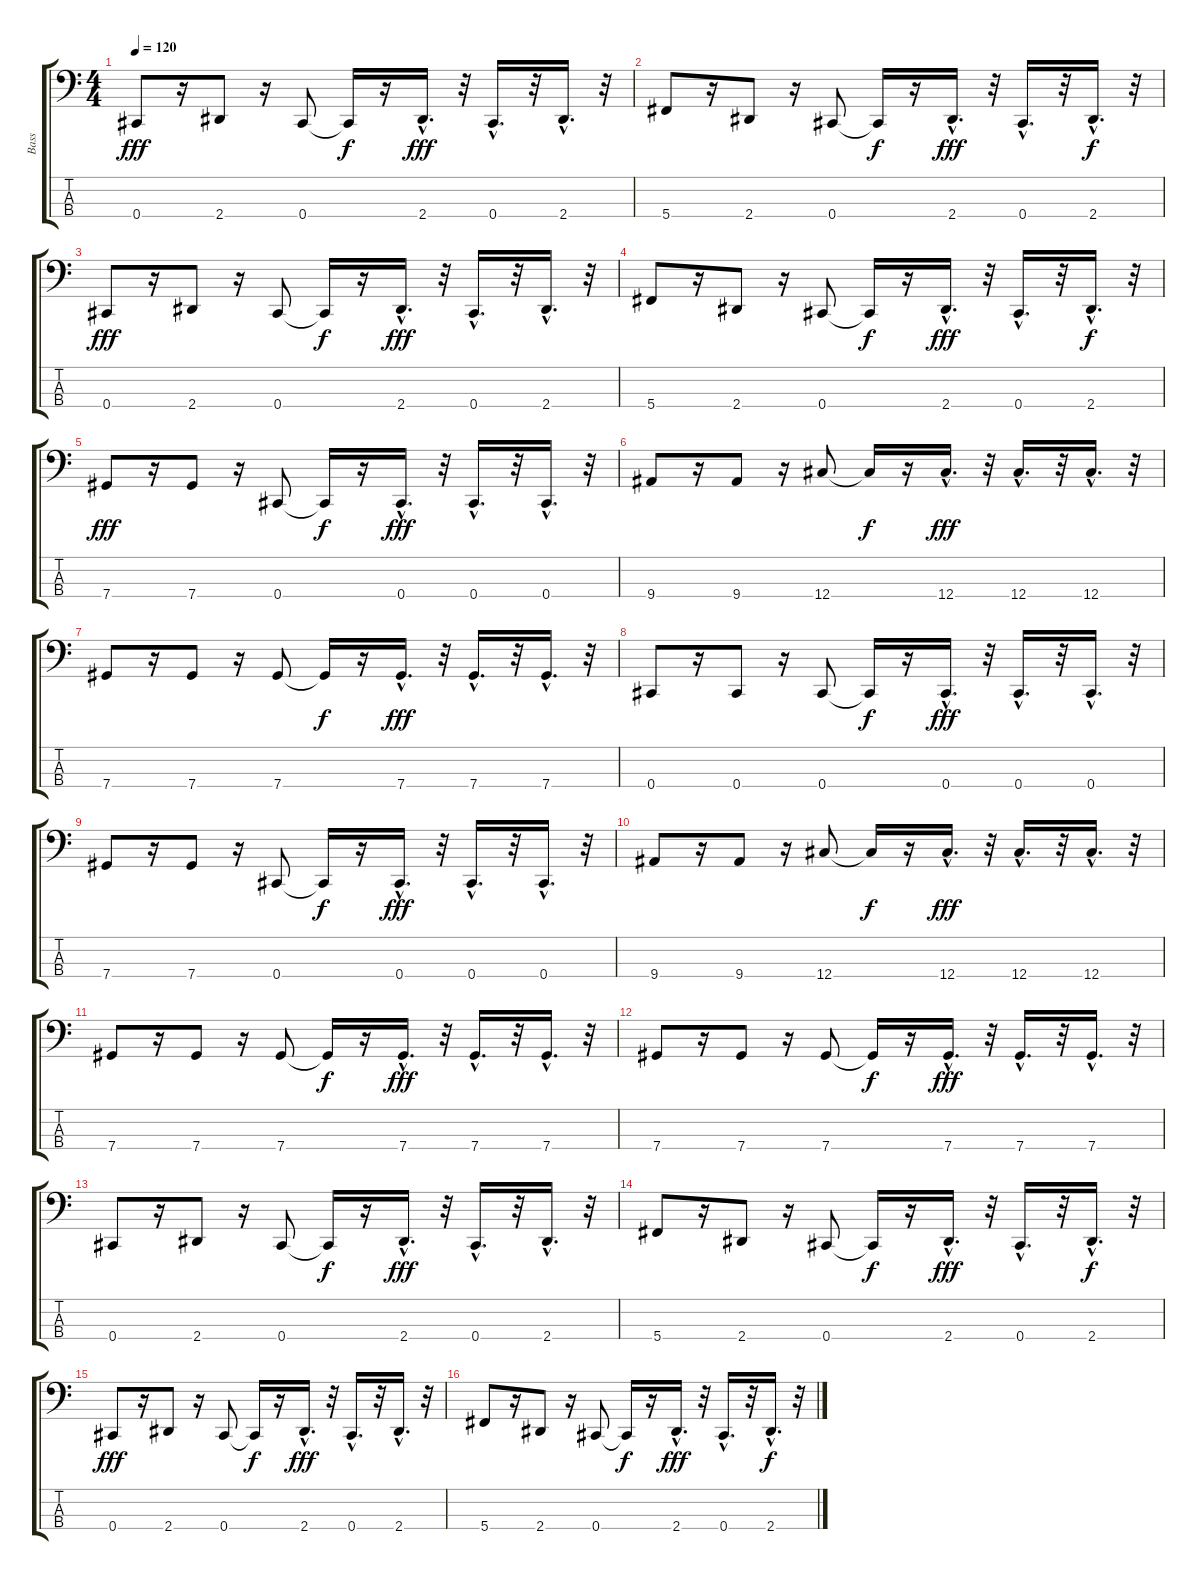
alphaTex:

\track ("Bass" "Bass") {instrument electricbassfinger}
\staff {score tabs}
\tuning (G2 D2 A1 Db1) {hide}
\ts (4 4)
\tempo 120
\clef f4
\ks c
0.4.8{dy fff} r.16 2.4.8 r.16 0.4.8 0.4{t}.16{dy f} r.16 2.4{hac}.16{d dy fff} r.32 0.4{hac}.16{d} r.32 2.4{hac}.16{d} r.32 |
5.4.8 r.16 2.4.8 r.16 0.4.8 0.4{t}.16{dy f} r.16 2.4{hac}.16{d dy fff} r.32 0.4{hac}.16{d} r.32 2.4{hac}.16{d dy f} r.32 |
0.4.8{dy fff} r.16 2.4.8 r.16 0.4.8 0.4{t}.16{dy f} r.16 2.4{hac}.16{d dy fff} r.32 0.4{hac}.16{d} r.32 2.4{hac}.16{d} r.32 |
5.4.8 r.16 2.4.8 r.16 0.4.8 0.4{t}.16{dy f} r.16 2.4{hac}.16{d dy fff} r.32 0.4{hac}.16{d} r.32 2.4{hac}.16{d dy f} r.32 |
7.4.8{dy fff} r.16 7.4.8 r.16 0.4.8 0.4{t}.16{dy f} r.16 0.4{hac}.16{d dy fff} r.32 0.4{hac}.16{d} r.32 0.4{hac}.16{d} r.32 |
9.4.8 r.16 9.4.8 r.16 12.4.8 12.4{t}.16{dy f} r.16 12.4{hac}.16{d dy fff} r.32 12.4{hac}.16{d} r.32 12.4{hac}.16{d} r.32 |
7.4.8 r.16 7.4.8 r.16 7.4.8 7.4{t}.16{dy f} r.16 7.4{hac}.16{d dy fff} r.32 7.4{hac}.16{d} r.32 7.4{hac}.16{d} r.32 |
0.4.8 r.16 0.4.8 r.16 0.4.8 0.4{t}.16{dy f} r.16 0.4{hac}.16{d dy fff} r.32 0.4{hac}.16{d} r.32 0.4{hac}.16{d} r.32 |
7.4.8 r.16 7.4.8 r.16 0.4.8 0.4{t}.16{dy f} r.16 0.4{hac}.16{d dy fff} r.32 0.4{hac}.16{d} r.32 0.4{hac}.16{d} r.32 |
9.4.8 r.16 9.4.8 r.16 12.4.8 12.4{t}.16{dy f} r.16 12.4{hac}.16{d dy fff} r.32 12.4{hac}.16{d} r.32 12.4{hac}.16{d} r.32 |
7.4.8 r.16 7.4.8 r.16 7.4.8 7.4{t}.16{dy f} r.16 7.4{hac}.16{d dy fff} r.32 7.4{hac}.16{d} r.32 7.4{hac}.16{d} r.32 |
7.4.8 r.16 7.4.8 r.16 7.4.8 7.4{t}.16{dy f} r.16 7.4{hac}.16{d dy fff} r.32 7.4{hac}.16{d} r.32 7.4{hac}.16{d} r.32 |
0.4.8 r.16 2.4.8 r.16 0.4.8 0.4{t}.16{dy f} r.16 2.4{hac}.16{d dy fff} r.32 0.4{hac}.16{d} r.32 2.4{hac}.16{d} r.32 |
5.4.8 r.16 2.4.8 r.16 0.4.8 0.4{t}.16{dy f} r.16 2.4{hac}.16{d dy fff} r.32 0.4{hac}.16{d} r.32 2.4{hac}.16{d dy f} r.32 |
0.4.8{dy fff} r.16 2.4.8 r.16 0.4.8 0.4{t}.16{dy f} r.16 2.4{hac}.16{d dy fff} r.32 0.4{hac}.16{d} r.32 2.4{hac}.16{d} r.32 |
5.4.8 r.16 2.4.8 r.16 0.4.8 0.4{t}.16{dy f} r.16 2.4{hac}.16{d dy fff} r.32 0.4{hac}.16{d} r.32 2.4{hac}.16{d dy f} r.32
